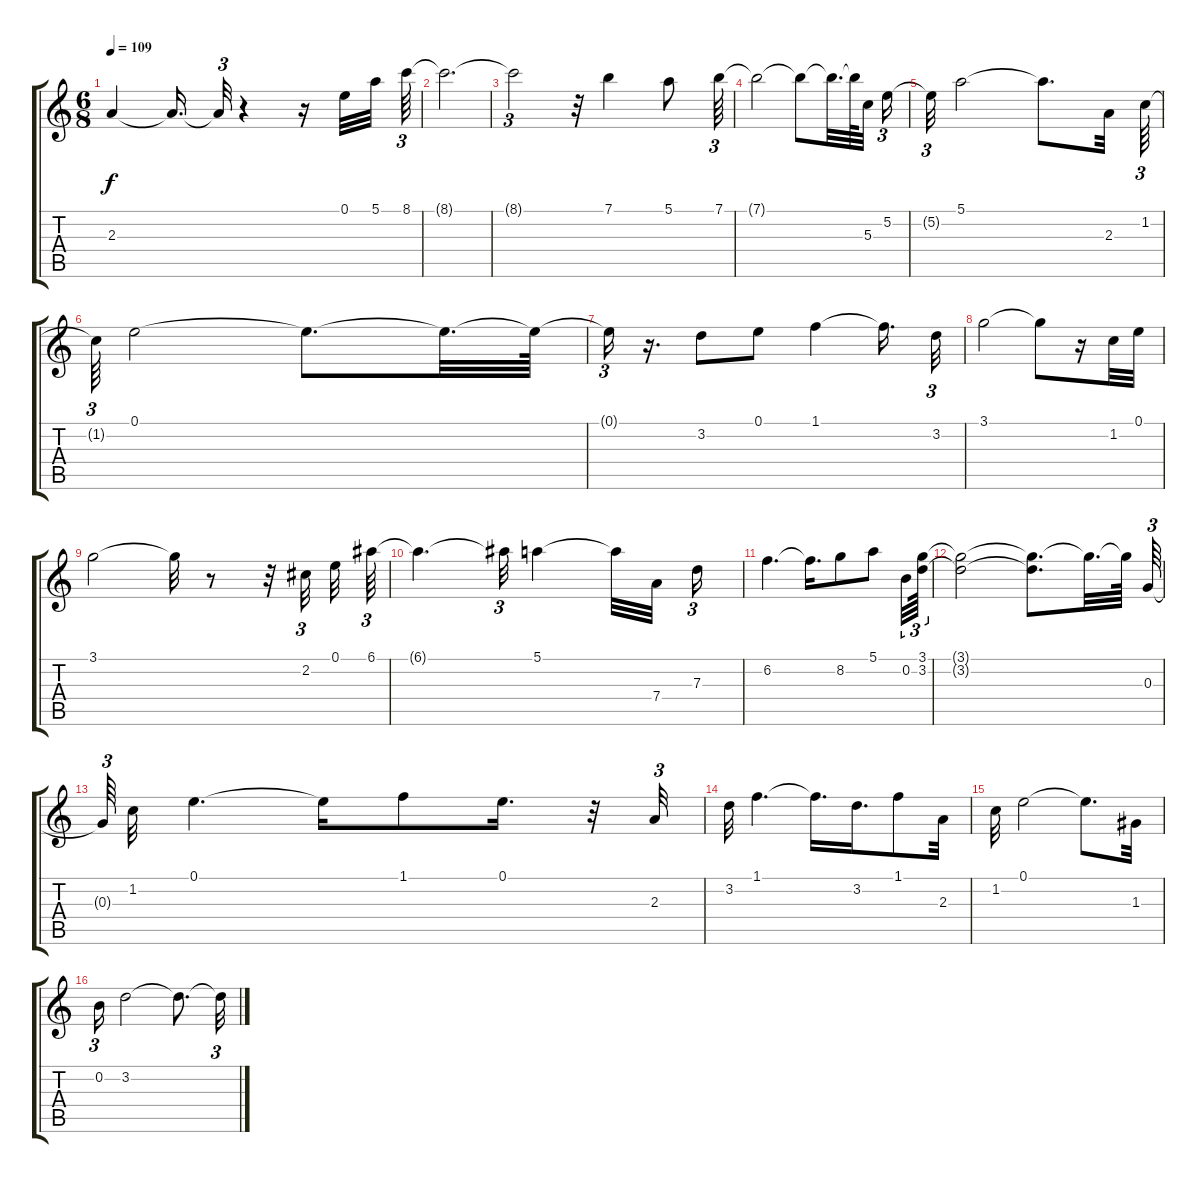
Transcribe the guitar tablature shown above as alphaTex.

\track "" {instrument acousticguitarnylon}
\staff {score tabs}
\tuning (E4 B3 G3 D3 A2 E2) {hide}
\ts (6 8)
\tempo 109
\clef g2
\ks c
2.3{t}.4{dy f} 2.3{t}.16{d} 2.3{t}.32{tu (3 2)} r.4 r.16 0.1.32 5.1.32{beam splitsecondary} 8.1.64{tu (3 2)} |
8.1{t}.2{d} |
8.1{t}.2{tu (3 2)} r.32 7.1.4 5.1.8 7.1.64{tu (3 2)} |
7.1{t}.2 7.1{t}.8 7.1{t}.32{d} 7.1{t}.64 5.3.32{beam splitsecondary} 5.2.16{tu (3 2)} |
5.2{t}.32{tu (3 2)} 5.1.2 5.1{t}.8{d} 2.3.32 1.2.64{tu (3 2)} |
1.2{t}.64{tu (3 2)} 0.1.2 0.1{t}.8{d} 0.1{t}.32{d} 0.1{t}.64 |
0.1{t}.16{tu (3 2)} r.16{d} 3.2.8 0.1.8 1.1.4 1.1{t}.16{d} 3.2.32{tu (3 2)} |
3.1.2 3.1{t}.8 r.16 1.2.32 0.1.32 |
3.1.2 3.1{t}.32 r.8 r.32 2.2.32{tu (3 2) beam splitsecondary} 0.1.32 6.1.64{tu (3 2)} |
6.1{t}.4{d} 6.1{t}.32{tu (3 2)} 5.1.4 5.1{t}.32 7.4.32{beam splitsecondary} 7.3.16{tu (3 2)} |
6.2.4{d} 6.2{t}.16{d} 8.2.8 5.1.8 0.2.32{tu (3 2)} (3.1 3.2).64{tu (3 2)} |
(3.1{t} 3.2{t}).2 (3.1{t} 3.2{t}).8{d} 3.1{t}.32{d} 3.1{t}.64 0.3.64{tu (3 2)} |
0.3{t}.64{tu (3 2)} 1.2.32 0.1.4{d} 0.1{t}.16 1.1.8 0.1.16{d} r.32 2.3.32{tu (3 2)} |
3.2.32 1.1.4{d} 1.1{t}.16{d} 3.2.16{d} 1.1.8 2.3.32 |
1.2.32 0.1.2 0.1{t}.8{d} 1.3.32 |
0.2.16{tu (3 2)} 3.2.2 3.2{t}.8{d} 3.2{t}.32{tu (3 2)}
